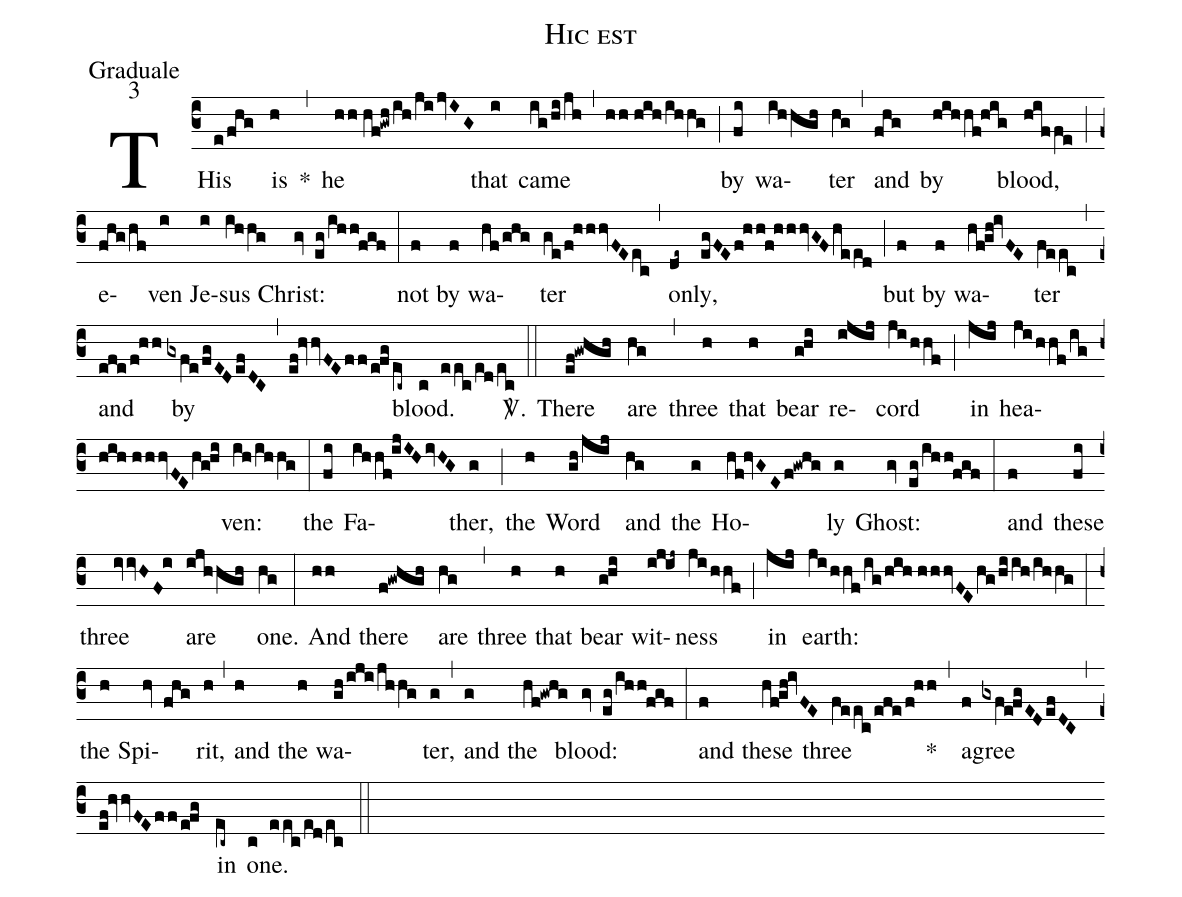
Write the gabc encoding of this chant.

name:Hic est;
office-part:Graduale;
mode:3;
%%
(c3) THis(e/fhg) is(h) *(,) he(hh//hf!gwh/ih/ji/jvIG) that(i) came(ig/hi/jh) (,) (hh//hih/ihhg) (;) by(fi) wa(ihhgh)ter(hg) (,) and(fhg) by(hihhf!hig) blood,(hiffe) (;) e(fhg/hf)ven(i) Je(i)sus(ihhg) Christ:(gv eg/ihh!fgf) (:) not(f) by(f) wa(hf/ghg)ter(ge/f!hhhvFEec) (,) on(de~)ly,(egFEf!hh!f!hhhvGF/heed) (;) but(f) by(f) wa(hf!gh!ivFE)ter(feec) (,) and(efe/f!hh) by(gxfe/fgED/efDC) (,) (ef!hvvFEff/e!fg/ec~) blood.(c eec/ed/ec) <sp>V/</sp>.(::) There(ef!gwhgh) are(hg) (,) three(h) that(h) bear(g!hi) re(ijij)cord(ji/hhf) (;) in(jij) hea(ji/hhf/ig/hih//hhhvFE/hg!hi)ven:(ih/ihhg) (:) the(fi) Fa(ihhf!ijIH/ivHG)ther,(g) (;) the(h) Word(gh/jij) and(hg) the(g) Ho(hf!hvGE/f!gwhg)ly(g) Ghost:(gv eg/ihh!fgf) (:) and(f) these(fi) three(ivvHF!i) are(ijhhgh) one.(hg) (:) And(hh) there(f!gwhgh) are(hg) (,) three(h) that(h) bear(g!hi) wit(i!j!ij~)ness(ji/hhf) (;) in(jij) earth:(ji/hhf/ig/hih//hhhvFE/hg/hiih/ihhg) (:) the(h) Spi(hv fhg)rit,(h) (,) and(h) the(h) wa(gh/iji/jhhg)ter,(g) (,) and(g) the(hf!gwhg) blood:(gv eg/ihh!fgf) (:) and(f) these(hf!gh!ivFE) three(feec/efe/f!hh) *(,) a(f)gree(gxfe!fgED/efDC) (,) (ef!hvvFEff/e!fg) in(ec~) one.(c eec/ed/ec) (::)
